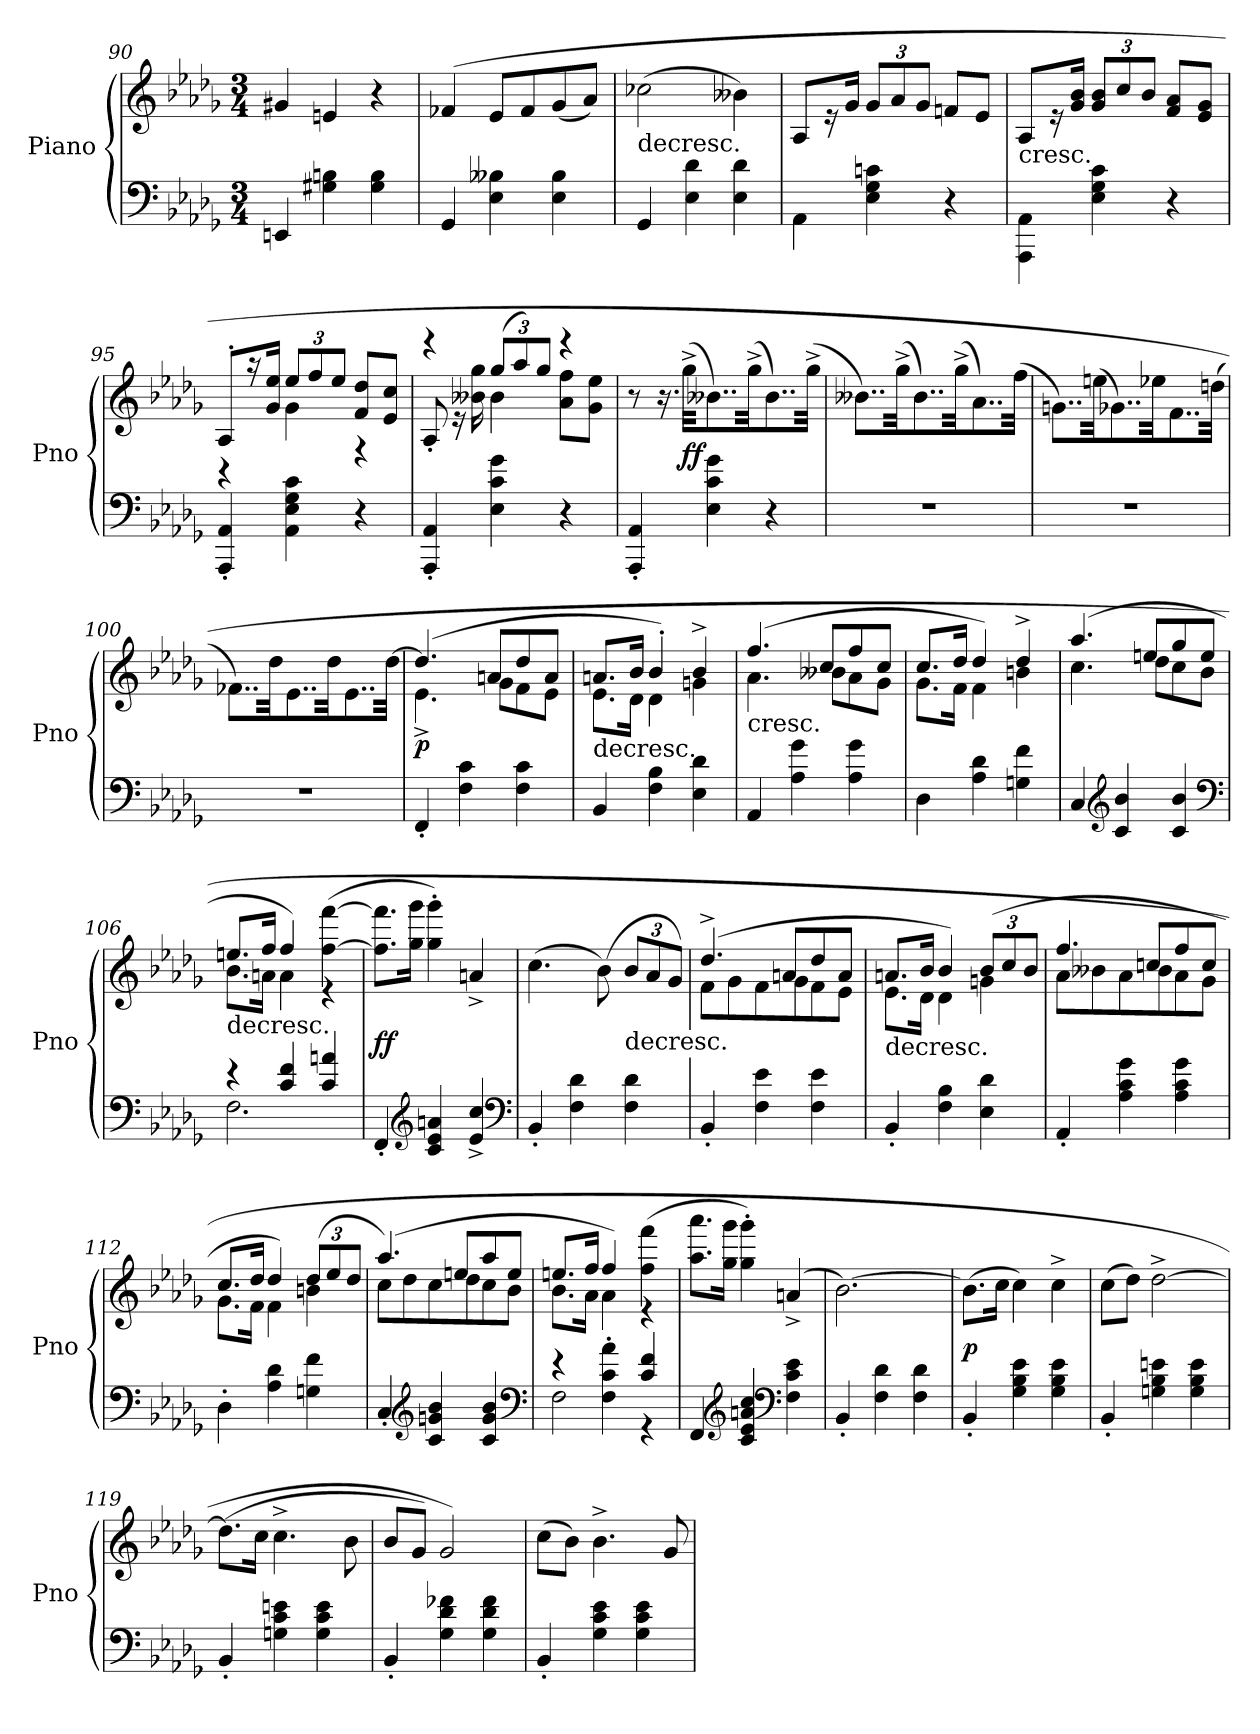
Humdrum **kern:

**kern	**kern	**dynam
*part1	*part1	*part1
*staff2	*staff1	*staff1/2
*I"Piano	*	*
*I'Pno	*	*
*clefF4	*clefG2	*
*k[b-e-a-d-g-]	*k[b-e-a-d-g-]	*
*b-:	*b-:	*
*M3/4	*M3/4	*
=90	=90	=90
4EEn/	4g#X/	.
4G#X\ 4Bn\	4en/	.
4G#\ 4B\	4r	.
=91	=91	=91
4GG-/	(4f-X/	.
4E-\ 4B--X\	8e-/L	.
.	8f-/	.
4E-\ 4B--\	(8g-/	.
.	8a-/J)	.
=92	=92	=92
!	!LO:TX:c:t=decresc.	!
4GG-/	(2cc-X\	.
4E-\ 4d-\	.	.
4E-\ 4d-\	4b--X\)	.
=93	=93	=93
4AA-\	8A-/L	.
.	16r	.
.	16g-/Jk	.
4E-\ 4G-\ 4cn\	12g-/L	.
.	12a-/	.
.	12g-/J	.
4r	8fn/L	.
.	8e-/J	.
=94	=94	=94
!	!LO:TX:c:t=cresc.	!
4AAA-\ 4AA-\	8A-/L	.
.	16r	.
.	16g-/ 16b-/Jk	.
4E-\ 4G-\ 4c\	12g-/ 12b-/L	.
.	12cc/	.
.	12b-/J	.
4r	8f/ 8a-/L	.
.	8e-/ 8g-/J	.
=95	=95	=95
*	*^	*
4AAA-'/ 4AA-'/	8A-'/L	4r	.
.	16r	.	.
.	16g-/ 16ee-/Jk	.	.
4AA-\ 4E-\ 4G-\ 4c\	12ee-/L	4g-\	.
.	12ff/	.	.
.	12ee-/J	.	.
4r	8f/ 8dd-/L	4r	.
.	8e-/ 8cc/J	.	.
=96	=96	=96	=96
4AAA-'/ 4AA-'/	4r	8A-'/	.
.	.	16r	.
.	.	16b--X\ 16gg-\	.
4E-\ 4c\ 4g-\	(12gg-/L	4b--\	.
.	12aa-/)	.	.
.	12gg-/J	.	.
4r	4r	8a-\ 8ff\L	.
.	.	8g-\ 8ee-\J	.
*	*v	*v	*
=97	=97	=97
4AAA-'/ 4AA-'/	8r	.
.	16.r	.
.	(32gg-^\KKL	ff
4E-\ 4c\ 4g-\	8..b--X\)	.
.	(32gg-^\KK	.
4r	8..b--\)	.
.	(32gg-^\Jkk	.
=98	=98	=98
2.r	8..b--X\L)	.
.	(32gg-^\KK	.
.	8..b--\)	.
.	(32gg-^\KK	.
.	8..a-\)	.
.	(32ff\Jkk	.
=99	=99	=99
2.r	8..gn\L)	.
.	(32een\KK	.
.	8..g-X\)	.
.	32ee-X\KK	.
.	8..f\	.
.	(32ddn\Jkk	.
=100	=100	=100
2.r	8..f-X\L)	.
.	32dd-\KK	.
.	8..e-\	.
.	32dd-\KK	.
.	8..e-\	.
.	[32dd-\Jkk	.
=101	=101	=101
*	*^	*
4FF'/	(4.dd-/]	4.e-^\	p
4F\ 4c\	.	.	.
.	8an/L	8g-\L	.
4F\ 4c\	8dd-/	8f\	.
.	8a/J	8e-\J	.
=102	=102	=102	=102
!	!LO:TX:c:t=decresc.	!	!
4BB-/	8.an/L	8.e-\L	.
.	16b-/Jk	16d-\Jk	.
4F\ 4B-\	4b-'/)	4d-\	.
4E-\ 4d-\	4b-^/	4gn\	.
=103	=103	=103	=103
!	!LO:TX:c:t=cresc.	!	!
4AA-/	(4.ff/	4.a-\	.
4A-\ 4g-\	.	.	.
.	8cc/L	8b--X\L	.
4A-\ 4g-\	8ff/	8a-\	.
.	8cc/J	8g-\J	.
=104	=104	=104	=104
4D-\	8.cc/L	8.g-\L	.
.	16dd-/Jk	16f\Jk	.
4A-\ 4d-\	4dd-/)	4f\	.
4Gn\ 4f\	4dd-^/	4bn\	.
=105	=105	=105	=105
4C/	(4.aa-/	4.cc\	.
*clefG2	*	*	*
4c/ 4b-/	.	.	.
.	8een/L	8dd-\L	.
4c/ 4b-/	8gg-/	8cc\	.
.	8ee/J	8b-\J	.
*clefF4	*	*	*
=106	=106	=106	=106
*^	*	*	*
!	!	!LO:TX:c:t=decresc.	!	!
4r	2.F\	8.een/L	8.b-\L	.
.	.	16ff/Jk	16an\Jk	.
4c/ 4f/	.	4ff/)	4a\	.
4c/ 4an/	.	([4ff\ [4fff\	4r	.
*v	*v	*	*	*
*	*v	*v	*
=107	=107	=107
4FF'/	8.ff]\ 8.fff]\L	ff
.	16gg-\ 16ggg-\Jk	.
*clefG2	*	*
4c/ 4e-/ 4an/	4gg-'\ 4ggg-'\)	.
4e-^/ 4cc^/	4an^/	.
*clefF4	*	*
=108	=108	=108
4BB-'/	(4.cc\	.
4F\ 4d-\	.	.
.	(8b-\)	.
!	!LO:TX:c:t=decresc.	!
4F\ 4d-\	12b-/L	.
.	12a-/	.
.	12g-/J)	.
=109	=109	=109
*	*^	*
4BB-'/	(4.dd-^/	8f\L	.
.	.	8g-\	.
4F\ 4e-\	.	8f\	.
.	8an/L	8g-\	.
4F\ 4e-\	8dd-/	8f\	.
.	8a/J	8e-\J	.
=110	=110	=110	=110
!	!LO:TX:c:t=decresc.	!	!
4BB-'/	8.an/L	8.e-\L	.
.	16b-/Jk	16d-\Jk	.
4F\ 4B-\	4b-/)	4d-\	.
4E-\ 4d-\	(12b-/L	4gn\	.
.	12cc/	.	.
.	12b-/J	.	.
=111	=111	=111	=111
4AA-'/	4.ff/	8a-\L	.
.	.	8b--X\	.
4A-\ 4c\ 4g-\	.	8a-\	.
.	8ccn/L	8b--\	.
4A-\ 4c\ 4g-\	8ff/	8a-\	.
.	8cc/J	8g-\J	.
=112	=112	=112	=112
4D-'\	8.cc/L	8.g-\L	.
.	16dd-/Jk	16f\Jk	.
4A-\ 4d-\	4dd-/)	4f\	.
4Gn\ 4f\	(12dd-/L	4bn\	.
.	12ee-/	.	.
.	12dd-/J	.	.
=113	=113	=113	=113
4C'/	(4.aa-/)	8cc\L	.
.	.	8dd-\	.
*clefG2	*	*	*
4c/ 4gn/ 4b-/	.	8cc\	.
.	8een/L	8dd-\	.
4c/ 4g/ 4b-/	8aa-/	8cc\	.
.	8ee/J	8b-\J	.
*clefF4	*	*	*
=114	=114	=114	=114
*^	*	*	*
4r	2F\	8.een/L	8.b-\L	.
.	.	16ff/Jk	16a-\Jk	.
4F'\ 4c'\ 4a-'\	.	4ff/)	4a-\	.
4c/ 4f/	4r	(4ff\ 4fff\	4r	.
*v	*v	*	*	*
*	*v	*v	*
=115	=115	=115
4FF/	8.aa-\ 8.aaa-\L	.
.	16gg-\ 16ggg-\Jk	.
*clefG2	*	*
4c/ 4e-/ 4an/ 4cc/	4gg-'\ 4ggg-'\)	.
*clefF4	*	*
4F\ 4c\ 4e-\	(4an^/	.
=116	=116	=116
4BB-'/	[2.b-\)	.
4F\ 4d-\	.	.
4F\ 4d-\	.	.
=117	=117	=117
4BB-'/	(8.b-\L]	p
.	16cc\Jk	.
4G-\ 4B-\ 4e-\	4cc\)	.
4G-\ 4B-\ 4e-\	4cc^\	.
=118	=118	=118
4BB-'/	(8cc\L	.
.	8dd-\J)	.
4Gn\ 4B-\ 4en\	[2dd-^\	.
4G\ 4B-\ 4e\	.	.
=119	=119	=119
4BB-'/	(8.dd-\L]	.
.	16cc\Jk	.
4Gn\ 4c\ 4en\	4.cc^\	.
4G\ 4c\ 4e\	.	.
.	8b-\	.
=120	=120	=120
4BB-'/	8b-/L	.
.	8g-/J)	.
4G-\ 4d-\ 4f-X\	2g-/)	.
4G-\ 4d-\ 4f-\	.	.
=121	=121	=121
4BB-'/	(8cc\L	.
.	8b-\J)	.
4G-\ 4c\ 4e-\	4.b-^\	.
4G-\ 4c\ 4e-\	.	.
.	8g-/	.
=	=	=
*-	*-	*-
